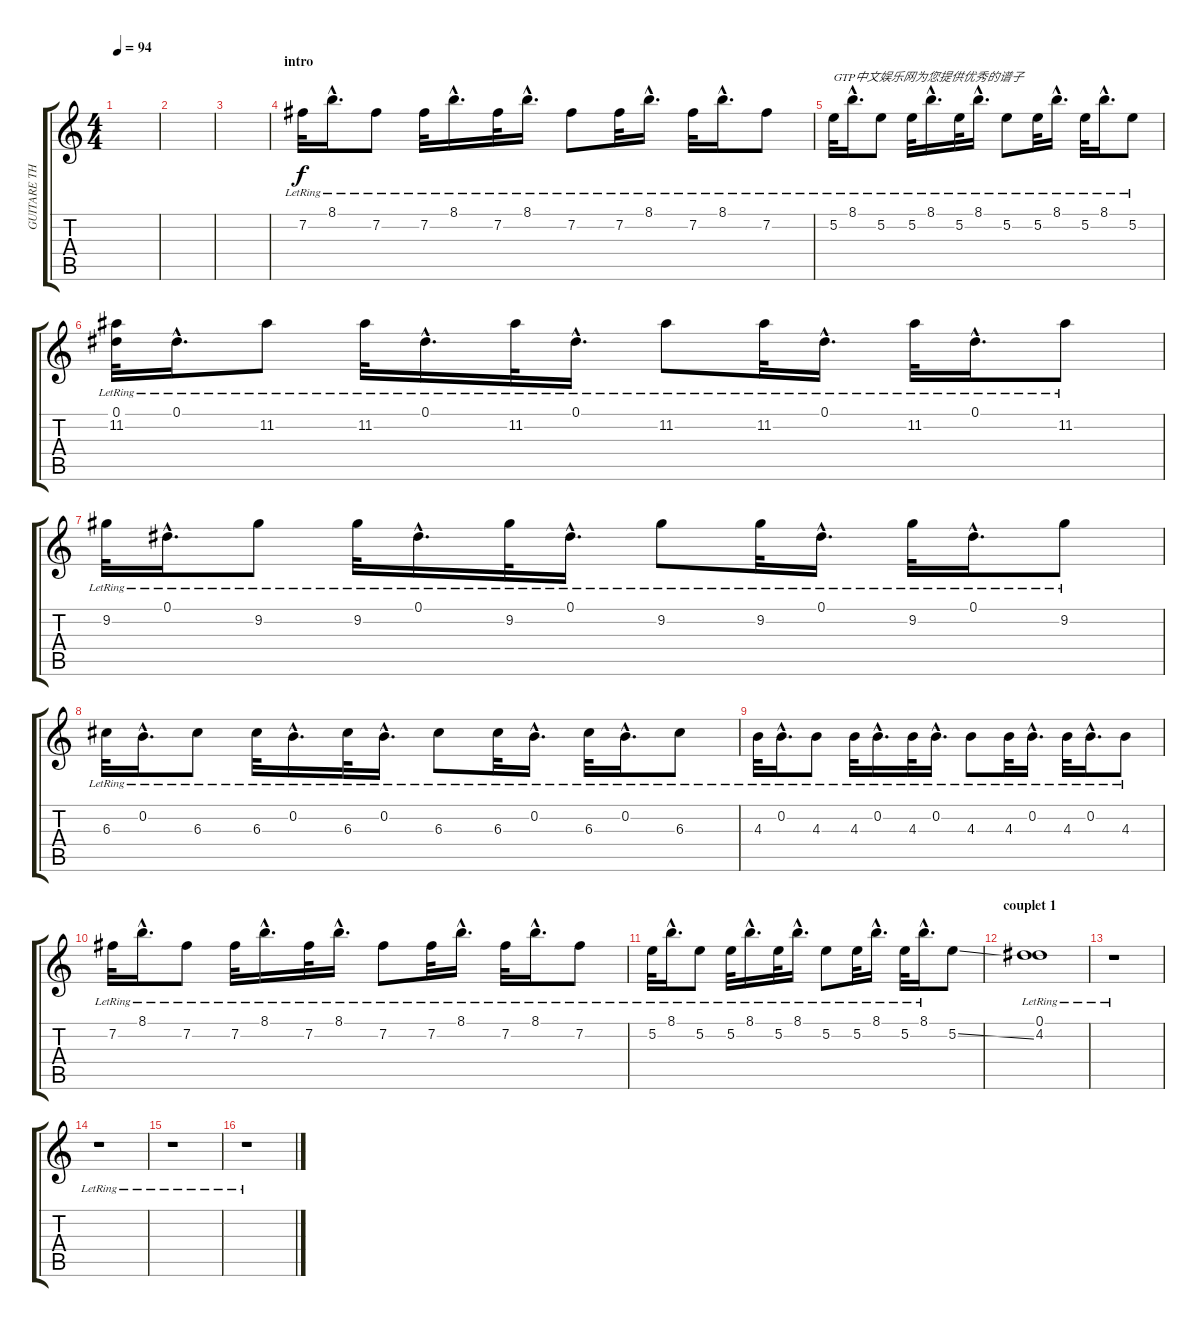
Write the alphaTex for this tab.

\track ("GUITARE THEME" "GUITARE TH") {instrument acousticguitarnylon}
\staff {score tabs}
\tuning (Eb4 B3 G3 D3 A2 E2) {hide}
\ts (4 4)
\tempo 94
\clef g2
\ks c
|
|
|
\section ("" "intro")
7.2{lr}.32 8.1{hac lr}.16{d} 7.2{lr}.8 7.2{lr}.32 8.1{hac lr}.16{d} 7.2{lr}.32 8.1{hac lr}.16{d} 7.2{lr}.8 7.2{lr}.32 8.1{hac lr}.16{d} 7.2{lr}.32 8.1{hac lr}.16{d} 7.2{lr}.8 |
5.2{lr}.32{txt "GTP中文娱乐网为您提供优秀的谱子"} 8.1{hac lr}.16{d} 5.2{lr}.8 5.2{lr}.32 8.1{hac lr}.16{d} 5.2{lr}.32 8.1{hac lr}.16{d} 5.2{lr}.8 5.2{lr}.32 8.1{hac lr}.16{d} 5.2{lr}.32 8.1{hac lr}.16{d} 5.2{lr}.8 |
(0.1{lr} 11.2{lr}).32 0.1{hac lr}.16{d} 11.2{lr}.8 11.2{lr}.32 0.1{hac lr}.16{d} 11.2{lr}.32 0.1{hac lr}.16{d} 11.2{lr}.8 11.2{lr}.32 0.1{hac lr}.16{d} 11.2{lr}.32 0.1{hac lr}.16{d} 11.2{lr}.8 |
9.2{lr}.32 0.1{hac lr}.16{d} 9.2{lr}.8 9.2{lr}.32 0.1{hac lr}.16{d} 9.2{lr}.32 0.1{hac lr}.16{d} 9.2{lr}.8 9.2{lr}.32 0.1{hac lr}.16{d} 9.2{lr}.32 0.1{hac lr}.16{d} 9.2{lr}.8 |
6.3{lr}.32 0.2{hac lr}.16{d} 6.3{lr}.8 6.3{lr}.32 0.2{hac lr}.16{d} 6.3{lr}.32 0.2{hac lr}.16{d} 6.3{lr}.8 6.3{lr}.32 0.2{hac lr}.16{d} 6.3{lr}.32 0.2{hac lr}.16{d} 6.3{lr}.8 |
4.3{lr}.32 0.2{hac lr}.16{d} 4.3{lr}.8 4.3{lr}.32 0.2{hac lr}.16{d} 4.3{lr}.32 0.2{hac lr}.16{d} 4.3{lr}.8 4.3{lr}.32 0.2{hac lr}.16{d} 4.3{lr}.32 0.2{hac lr}.16{d} 4.3{lr}.8 |
7.2{lr}.32 8.1{hac lr}.16{d} 7.2{lr}.8 7.2{lr}.32 8.1{hac lr}.16{d} 7.2{lr}.32 8.1{hac lr}.16{d} 7.2{lr}.8 7.2{lr}.32 8.1{hac lr}.16{d} 7.2{lr}.32 8.1{hac lr}.16{d} 7.2{lr}.8 |
5.2{lr}.32 8.1{hac lr}.16{d} 5.2{lr}.8 5.2{lr}.32 8.1{hac lr}.16{d} 5.2{lr}.32 8.1{hac lr}.16{d} 5.2{lr}.8 5.2{lr}.32 8.1{hac lr}.16{d} 5.2{lr}.32 8.1{hac lr}.16{d} 5.2{ss}.8 |
\section ("" "couplet 1")
(0.1{lr} 4.2{lr}).1 |
r.1 |
r.1 |
r.1 |
r.1
